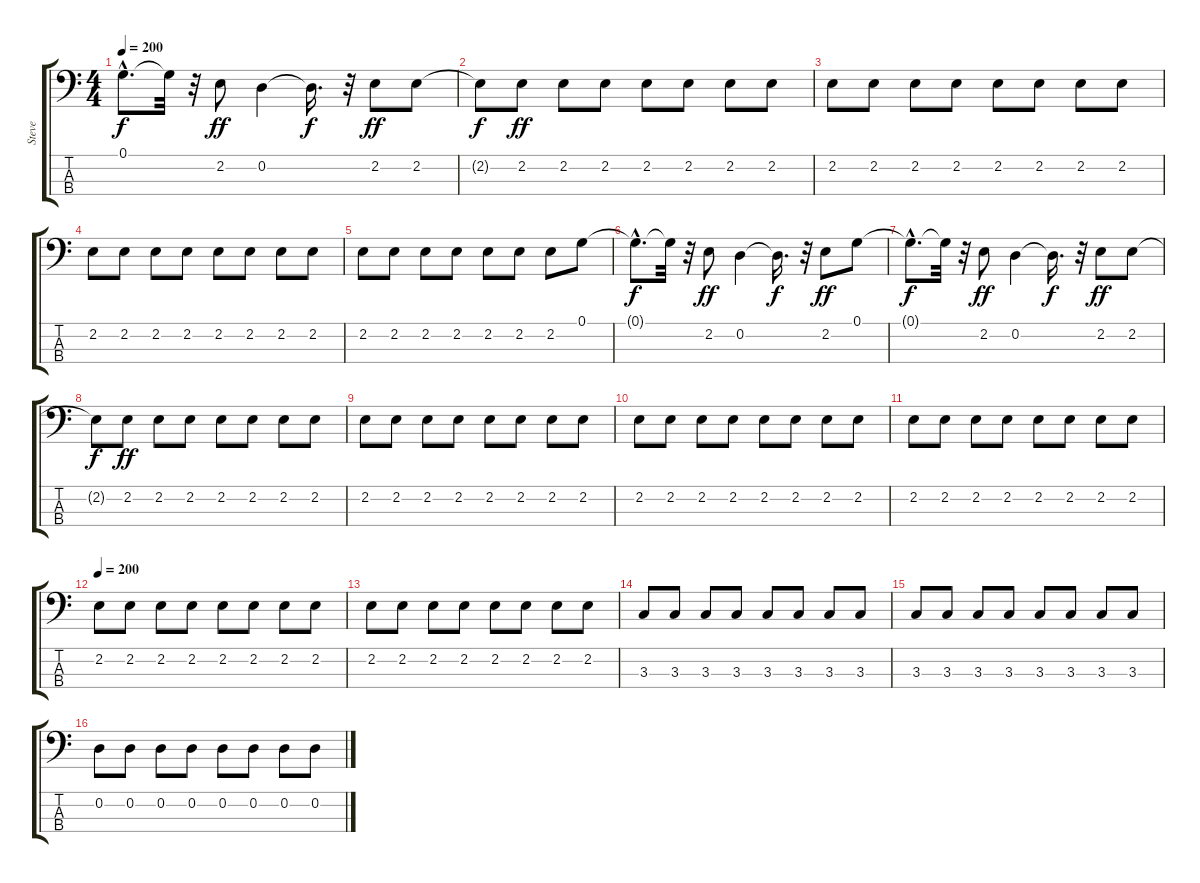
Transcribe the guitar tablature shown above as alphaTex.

\track ("Steve" "Steve") {instrument electricbassfinger}
\staff {score tabs}
\tuning (G2 D2 A1 E1) {hide}
\ts (4 4)
\tempo 200
\clef f4
\ks c
0.1{hac t}.8{d dy f} 0.1{t}.32 r.32 2.2.8{dy ff} 0.2.4 0.2{t}.16{d dy f} r.32 2.2.8{dy ff} 2.2.8 |
2.2{t}.8{dy f} 2.2.8{dy ff} 2.2.8 2.2.8 2.2.8 2.2.8 2.2.8 2.2.8 |
2.2.8 2.2.8 2.2.8 2.2.8 2.2.8 2.2.8 2.2.8 2.2.8 |
2.2.8 2.2.8 2.2.8 2.2.8 2.2.8 2.2.8 2.2.8 2.2.8 |
2.2.8 2.2.8 2.2.8 2.2.8 2.2.8 2.2.8 2.2.8 0.1.8 |
0.1{hac t}.8{d dy f} 0.1{t}.32 r.32 2.2.8{dy ff} 0.2.4 0.2{t}.16{d dy f} r.32 2.2.8{dy ff} 0.1.8 |
0.1{hac t}.8{d dy f} 0.1{t}.32 r.32 2.2.8{dy ff} 0.2.4 0.2{t}.16{d dy f} r.32 2.2.8{dy ff} 2.2.8 |
2.2{t}.8{dy f} 2.2.8{dy ff} 2.2.8 2.2.8 2.2.8 2.2.8 2.2.8 2.2.8 |
2.2.8 2.2.8 2.2.8 2.2.8 2.2.8 2.2.8 2.2.8 2.2.8 |
2.2.8 2.2.8 2.2.8 2.2.8 2.2.8 2.2.8 2.2.8 2.2.8 |
2.2.8 2.2.8 2.2.8 2.2.8 2.2.8 2.2.8 2.2.8 2.2.8 |
\tempo 200
2.2.8 2.2.8 2.2.8 2.2.8 2.2.8 2.2.8 2.2.8 2.2.8 |
2.2.8 2.2.8 2.2.8 2.2.8 2.2.8 2.2.8 2.2.8 2.2.8 |
3.3.8 3.3.8 3.3.8 3.3.8 3.3.8 3.3.8 3.3.8 3.3.8 |
3.3.8 3.3.8 3.3.8 3.3.8 3.3.8 3.3.8 3.3.8 3.3.8 |
0.2.8 0.2.8 0.2.8 0.2.8 0.2.8 0.2.8 0.2.8 0.2.8
